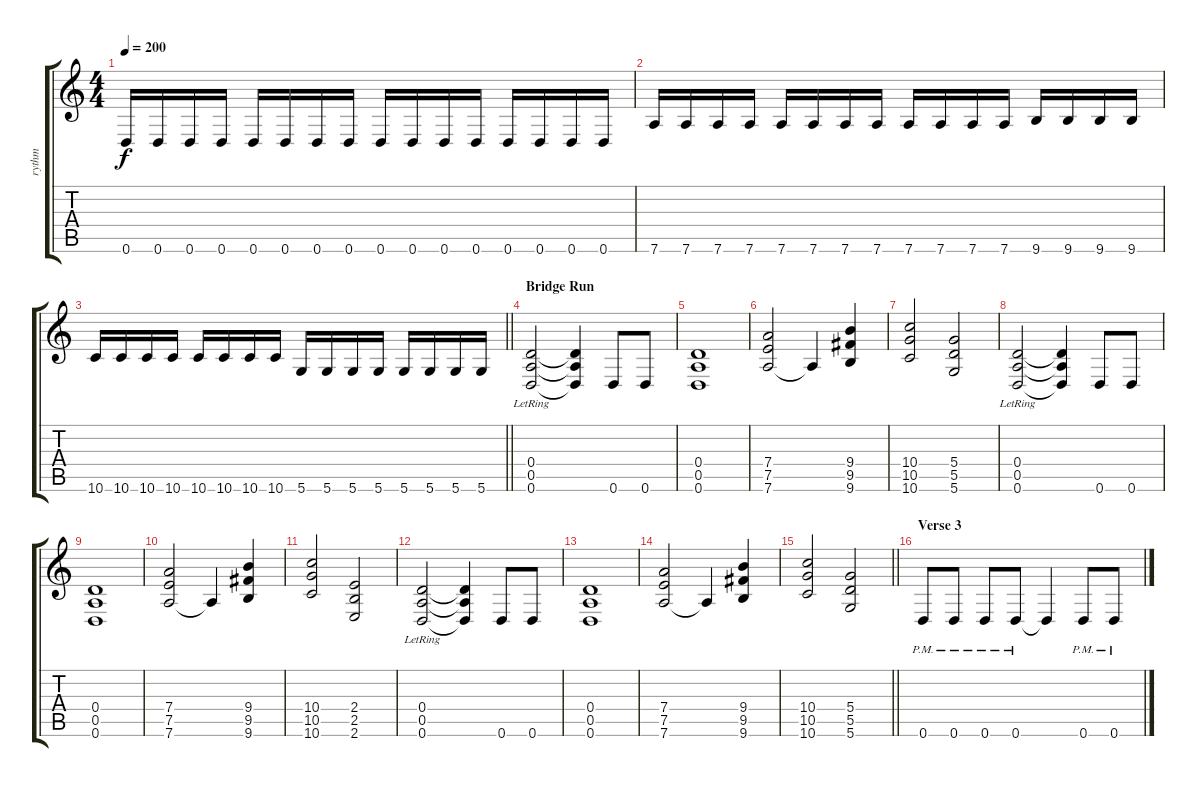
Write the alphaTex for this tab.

\track ("rythm" "rythm") {instrument overdrivenguitar}
\staff {score tabs}
\tuning (E4 B3 G3 D3 A2 D2) {hide}
\ts (4 4)
\tempo 200
\clef g2
\ks c
0.6.16{dy f} 0.6.16 0.6.16 0.6.16 0.6.16 0.6.16 0.6.16 0.6.16 0.6.16 0.6.16 0.6.16 0.6.16 0.6.16 0.6.16 0.6.16 0.6.16 |
7.6.16 7.6.16 7.6.16 7.6.16 7.6.16 7.6.16 7.6.16 7.6.16 7.6.16 7.6.16 7.6.16 7.6.16 9.6.16 9.6.16 9.6.16 9.6.16 |
\barLineRight lightlight
10.6.16 10.6.16 10.6.16 10.6.16 10.6.16 10.6.16 10.6.16 10.6.16 5.6.16 5.6.16 5.6.16 5.6.16 5.6.16 5.6.16 5.6.16 5.6.16 |
\section ("" "Bridge Run")
(0.4 0.5 0.6{lr}).2 (0.4{t} 0.5{t} 0.6{t}).4 0.6.8 0.6.8 |
(0.4 0.5 0.6).1 |
(7.4 7.5 7.6).2 7.6{t}.4 (9.4 9.5 9.6).4 |
(10.4 10.5 10.6).2 (5.4 5.5 5.6).2 |
(0.4 0.5 0.6{lr}).2 (0.4{t} 0.5{t} 0.6{t}).4 0.6.8 0.6.8 |
(0.4 0.5 0.6).1 |
(7.4 7.5 7.6).2 7.6{t}.4 (9.4 9.5 9.6).4 |
(10.4 10.5 10.6).2 (2.4 2.5 2.6).2 |
(0.4 0.5 0.6{lr}).2 (0.4{t} 0.5{t} 0.6{t}).4 0.6.8 0.6.8 |
(0.4 0.5 0.6).1 |
(7.4 7.5 7.6).2 7.6{t}.4 (9.4 9.5 9.6).4 |
\barLineRight lightlight
(10.4 10.5 10.6).2 (5.4 5.5 5.6).2 |
\section ("" "Verse 3")
0.6{pm}.8 0.6{pm}.8 0.6{pm}.8 0.6{pm}.8 0.6{t}.4 0.6{pm}.8 0.6{pm}.8
